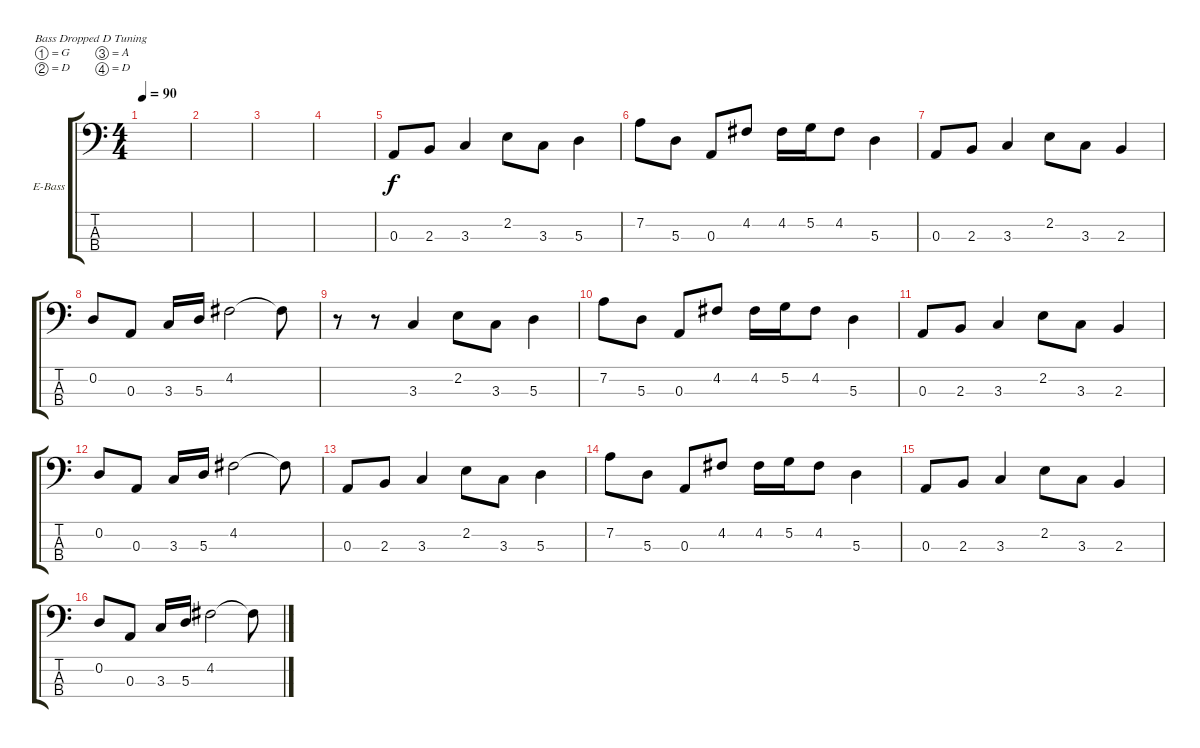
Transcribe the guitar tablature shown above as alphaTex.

\defaultSystemsLayout 4
\bracketExtendMode groupsimilarinstruments
\firstSystemTrackNameOrientation horizontal
\otherSystemsTrackNameOrientation horizontal
\track ("Electric Bass" "E-Bass") {instrument electricbassfinger}
\staff {score tabs}
\tuning (G2 D2 A1 D1)
\ts (4 4)
\tempo 90
\clef f4
\scale
0.485477
\ks c
|
\scale
0.257261 |
\scale
0.257261 |
\scale
0.333333 |
\scale
0.333333 0.3.8 2.3.8 3.3.4 2.2.8 3.3.8 5.3.4 |
\scale
0.333333 7.2.8 5.3.8 0.3.8 4.2.8 4.2.16 5.2.16 4.2.8 5.3.4 |
0.3.8 2.3.8 3.3.4 2.2.8 3.3.8 2.3.4 |
0.2.8 0.3.8 3.3.16 5.3.16 4.2.2 4.2{t}.8 |
r.8 r.8 3.3.4 2.2.8 3.3.8 5.3.4 |
7.2.8 5.3.8 0.3.8 4.2.8 4.2.16 5.2.16 4.2.8 5.3.4 |
0.3.8 2.3.8 3.3.4 2.2.8 3.3.8 2.3.4 |
0.2.8 0.3.8 3.3.16 5.3.16 4.2.2 4.2{t}.8 |
0.3.8 2.3.8 3.3.4 2.2.8 3.3.8 5.3.4 |
7.2.8 5.3.8 0.3.8 4.2.8 4.2.16 5.2.16 4.2.8 5.3.4 |
0.3.8 2.3.8 3.3.4 2.2.8 3.3.8 2.3.4 |
0.2.8 0.3.8 3.3.16 5.3.16 4.2.2 4.2{t}.8
